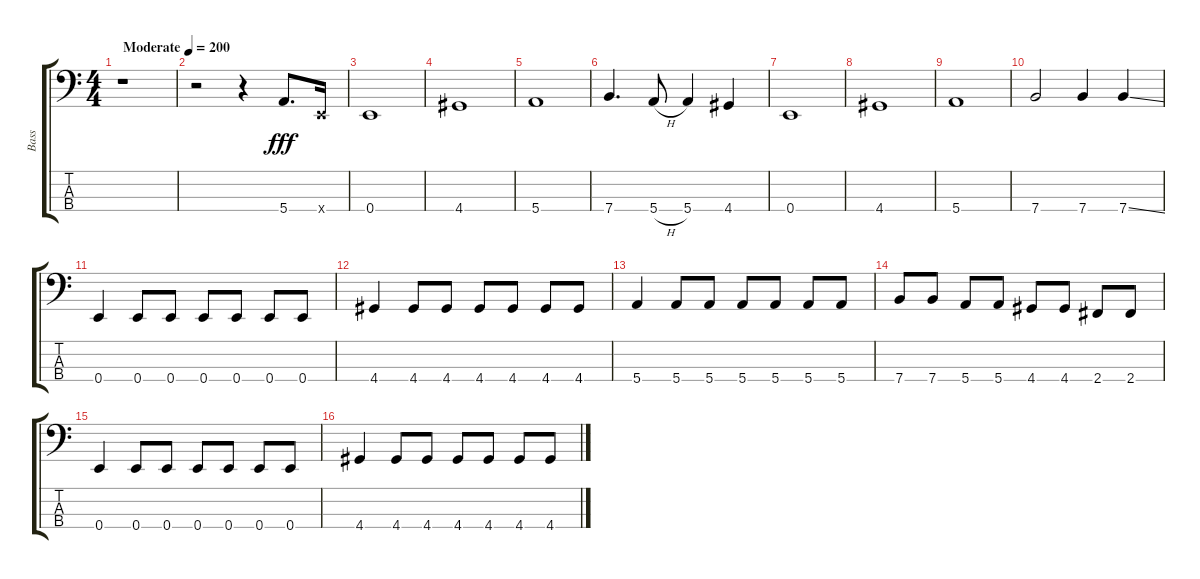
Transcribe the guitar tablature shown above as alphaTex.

\track ("Bass" "Bass") {instrument electricbassfinger}
\staff {score tabs}
\tuning (G2 D2 A1 E1) {hide}
\ts (4 4)
\tempo (200 "Moderate")
\clef f4
\ks c
r.1{dy fff instrument electricbassfinger} |
r.2 r.4 5.4.8{d} 0.4{x}.16 |
0.4.1 |
4.4.1 |
5.4.1 |
7.4.4{d} 5.4{h}.8 5.4.4 4.4.4 |
0.4.1 |
4.4.1 |
5.4.1 |
7.4.2 7.4.4 7.4{ss}.4 |
0.4.4 0.4.8 0.4.8 0.4.8 0.4.8 0.4.8 0.4.8 |
4.4.4 4.4.8 4.4.8 4.4.8 4.4.8 4.4.8 4.4.8 |
5.4.4 5.4.8 5.4.8 5.4.8 5.4.8 5.4.8 5.4.8 |
7.4.8 7.4.8 5.4.8 5.4.8 4.4.8 4.4.8 2.4.8 2.4.8 |
0.4.4 0.4.8 0.4.8 0.4.8 0.4.8 0.4.8 0.4.8 |
4.4.4 4.4.8 4.4.8 4.4.8 4.4.8 4.4.8 4.4.8
